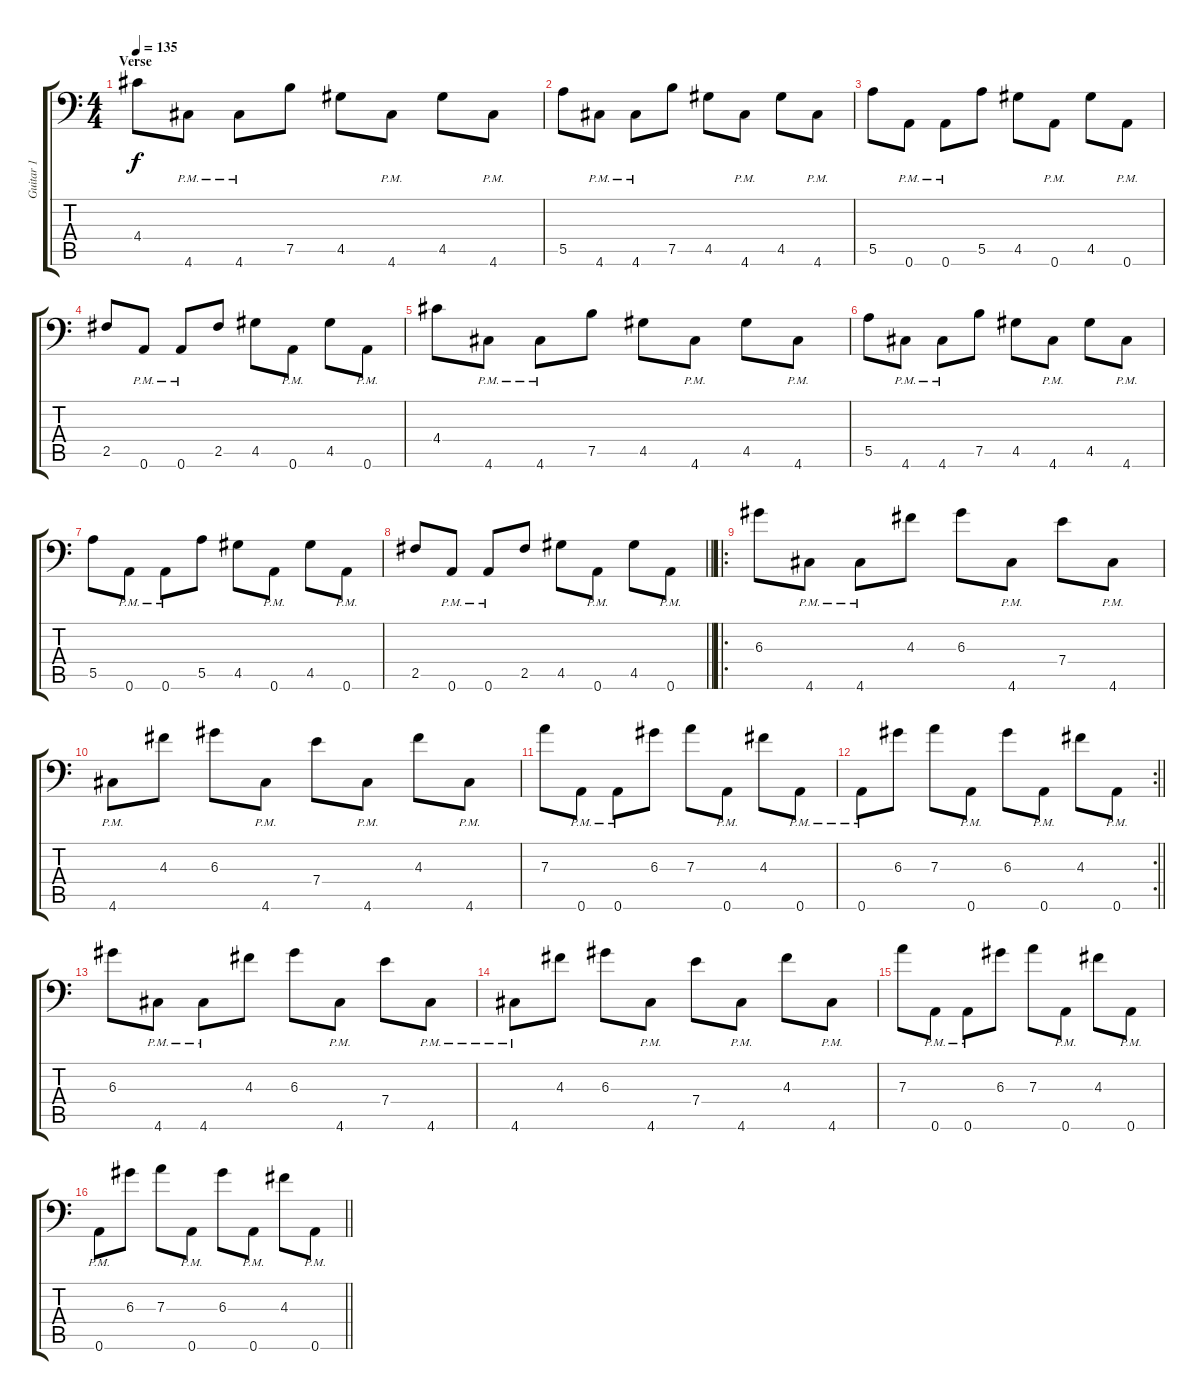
\track ("Guitar 1" "Guitar 1") {instrument distortionguitar}
\staff {score tabs}
\tuning (B3 Gb3 D3 A2 E2 A1) {hide}
\ts (4 4)
\section ("" "Verse")
\tempo 135
\clef f4
\ks c
4.4.8{dy f} 4.6{pm}.8 4.6{pm}.8 7.5.8 4.5.8 4.6{pm}.8 4.5.8 4.6{pm}.8 |
5.5.8 4.6{pm}.8 4.6{pm}.8 7.5.8 4.5.8 4.6{pm}.8 4.5.8 4.6{pm}.8 |
5.5.8 0.6{pm}.8 0.6{pm}.8 5.5.8 4.5.8 0.6{pm}.8 4.5.8 0.6{pm}.8 |
2.5.8 0.6{pm}.8 0.6{pm}.8 2.5.8 4.5.8 0.6{pm}.8 4.5.8 0.6{pm}.8 |
4.4.8 4.6{pm}.8 4.6{pm}.8 7.5.8 4.5.8 4.6{pm}.8 4.5.8 4.6{pm}.8 |
5.5.8 4.6{pm}.8 4.6{pm}.8 7.5.8 4.5.8 4.6{pm}.8 4.5.8 4.6{pm}.8 |
5.5.8 0.6{pm}.8 0.6{pm}.8 5.5.8 4.5.8 0.6{pm}.8 4.5.8 0.6{pm}.8 |
\barLineRight lightlight
2.5.8 0.6{pm}.8 0.6{pm}.8 2.5.8 4.5.8 0.6{pm}.8 4.5.8 0.6{pm}.8 |
\ro
\section ("" "")
6.3.8 4.6{pm}.8 4.6{pm}.8 4.3.8 6.3.8 4.6{pm}.8 7.4.8 4.6{pm}.8 |
4.6{pm}.8 4.3.8 6.3.8 4.6{pm}.8 7.4.8 4.6{pm}.8 4.3.8 4.6{pm}.8 |
7.3.8 0.6{pm}.8 0.6{pm}.8 6.3.8 7.3.8 0.6{pm}.8 4.3.8 0.6{pm}.8 |
\rc 2
\barLineRight lightlight
0.6{pm}.8 6.3.8 7.3.8 0.6{pm}.8 6.3.8 0.6{pm}.8 4.3.8 0.6{pm}.8 |
6.3.8 4.6{pm}.8 4.6{pm}.8 4.3.8 6.3.8 4.6{pm}.8 7.4.8 4.6{pm}.8 |
4.6{pm}.8 4.3.8 6.3.8 4.6{pm}.8 7.4.8 4.6{pm}.8 4.3.8 4.6{pm}.8 |
7.3.8 0.6{pm}.8 0.6{pm}.8 6.3.8 7.3.8 0.6{pm}.8 4.3.8 0.6{pm}.8 |
\barLineRight lightlight
0.6{pm}.8 6.3.8 7.3.8 0.6{pm}.8 6.3.8 0.6{pm}.8 4.3.8 0.6{pm}.8
